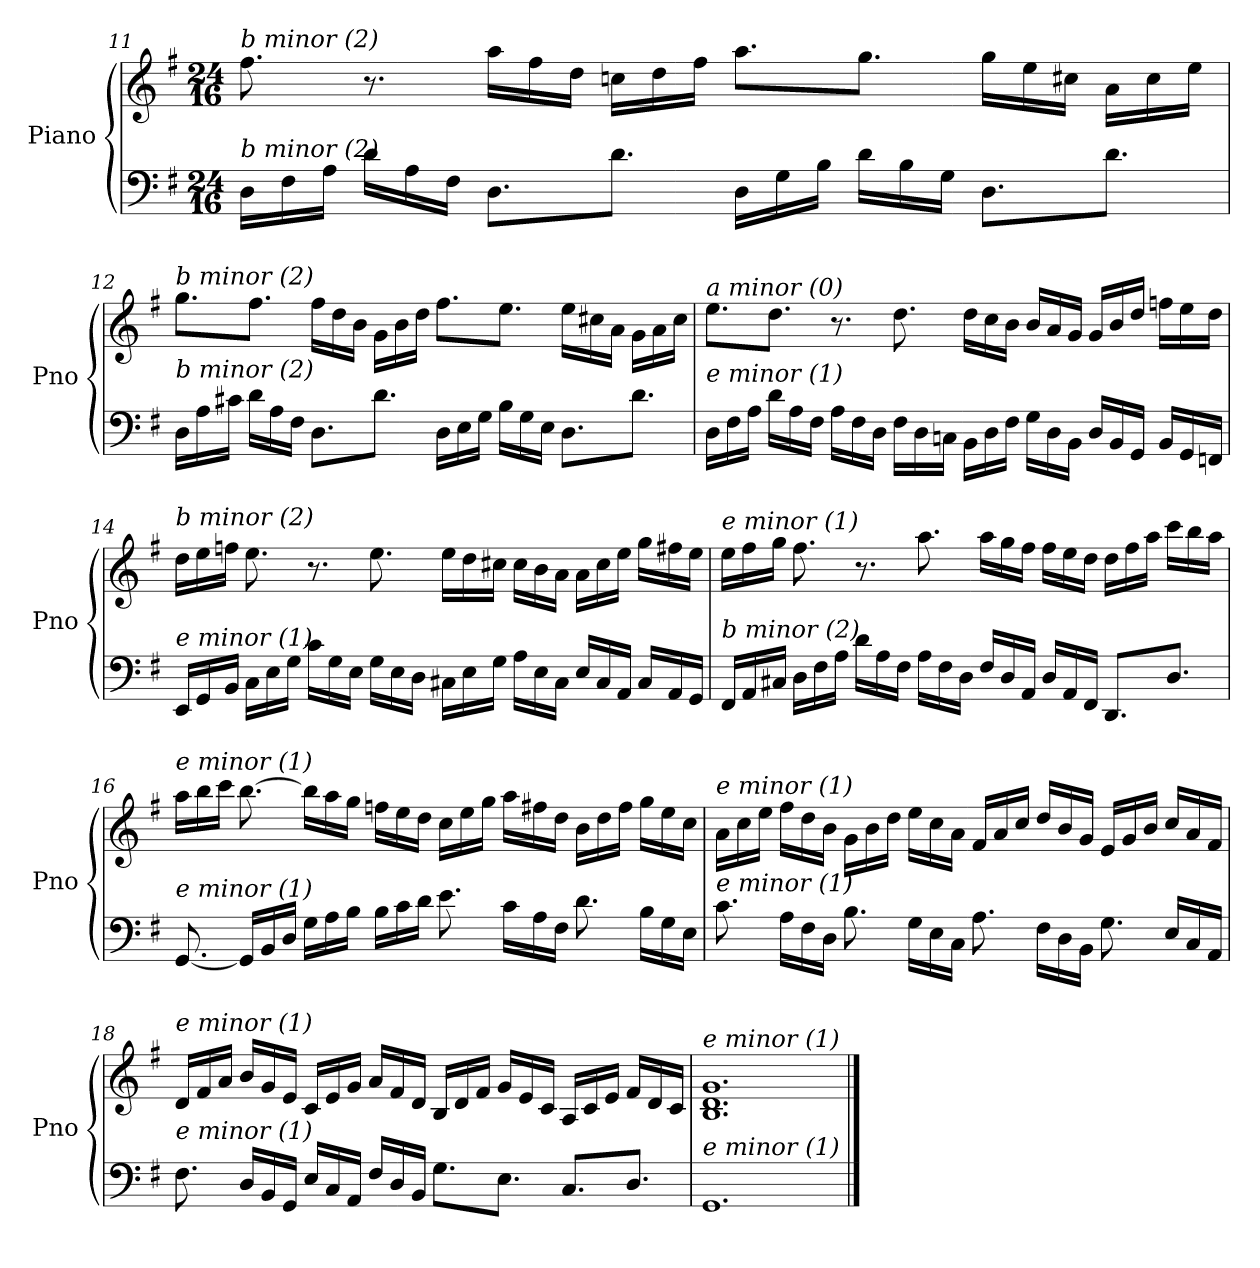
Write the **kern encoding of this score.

**kern	**kern
*part1	*part1
*staff2	*staff1
*I"Piano	*
*I'Pno	*
!!LO:PB:g=z
*clefF4	*clefG2
*k[f#]	*k[f#]
*G:	*G:
*M24/16	*M24/16
=11	=11
!	!LO:TX:i:t=b minor (2)
!LO:TX:i:t=b minor (2)	!
16D\LL	8.ff#\
16F#\	.
16A\JJ	.
16d\LL	8.r
16A\	.
16F#\JJ	.
8.D\L	16aa\LL
.	16ff#\
.	16dd\JJ
8.d\J	16ccn\LL
.	16dd\
.	16ff#\JJ
16D\LL	8.aa\L
16G\	.
16B\JJ	.
16d\LL	8.gg\J
16B\	.
16G\JJ	.
8.D\L	16gg\LL
.	16ee\
.	16cc#X\JJ
8.d\J	16a\LL
.	16cc#\
.	16ee\JJ
!!LO:LB:g=z
=12	=12
!	!LO:TX:i:t=b minor (2)
!LO:TX:i:t=b minor (2)	!
16D\LL	8.gg\L
16A\	.
16c#X\JJ	.
16d\LL	8.ff#\J
16A\	.
16F#\JJ	.
8.D\L	16ff#\LL
.	16dd\
.	16b\JJ
8.d\J	16g\LL
.	16b\
.	16dd\JJ
16D\LL	8.ff#\L
16E\	.
16G\JJ	.
16B\LL	8.ee\J
16G\	.
16E\JJ	.
8.D\L	16ee\LL
.	16cc#X\
.	16a\JJ
8.d\J	16g\LL
.	16a\
.	16cc#\JJ
!!LO:LB:g=z
=13	=13
!	!LO:TX:i:t=a minor (0)
!LO:TX:i:t=e minor (1)	!
16D\LL	8.ee\L
16F#\	.
16A\JJ	.
16d\LL	8.dd\J
16A\	.
16F#\JJ	.
16A\LL	8.r
16F#\	.
16D\JJ	.
16F#\LL	8.dd\
16D\	.
16Cn\JJ	.
16BB\LL	16dd\LL
16D\	16cc\
16F#\JJ	16b\JJ
16G\LL	16b/LL
16D\	16a/
16BB\JJ	16g/JJ
16D/LL	16g/LL
16BB/	16b/
16GG/JJ	16dd/JJ
16BB/LL	16ffn\LL
16GG/	16ee\
16FFn/JJ	16dd\JJ
!!LO:LB:g=z
=14	=14
!	!LO:TX:i:t=b minor (2)
!LO:TX:i:t=e minor (1)	!
16EE/LL	16dd\LL
16GG/	16ee\
16BB/JJ	16ffn\JJ
16C\LL	8.ee\
16E\	.
16G\JJ	.
16c\LL	8.r
16G\	.
16E\JJ	.
16G\LL	8.ee\
16E\	.
16D\JJ	.
16C#X\LL	16ee\LL
16E\	16dd\
16G\JJ	16cc#X\JJ
16A\LL	16cc#\LL
16E\	16b\
16C#\JJ	16a\JJ
16E/LL	16a\LL
16C#/	16cc#\
16AA/JJ	16ee\JJ
16C#/LL	16gg\LL
16AA/	16ff#X\
16GG/JJ	16ee\JJ
!!LO:LB:g=z
=15	=15
!	!LO:TX:i:t=e minor (1)
!LO:TX:i:t=b minor (2)	!
16FF#/LL	16ee\LL
16AA/	16ff#\
16C#X/JJ	16gg\JJ
16D\LL	8.ff#\
16F#\	.
16A\JJ	.
16d\LL	8.r
16A\	.
16F#\JJ	.
16A\LL	8.aa\
16F#\	.
16D\JJ	.
16F#/LL	16aa\LL
16D/	16gg\
16AA/JJ	16ff#\JJ
16D/LL	16ff#\LL
16AA/	16ee\
16FF#/JJ	16dd\JJ
8.DD/L	16dd\LL
.	16ff#\
.	16aa\JJ
8.D/J	16ccc\LL
.	16bb\
.	16aa\JJ
!!LO:PB:g=z
=16	=16
!	!LO:TX:i:t=e minor (1)
!LO:TX:i:t=e minor (1)	!
[8.GG/	16aa\LL
.	16bb\
.	16ccc\JJ
16GG/LL]	[8.bb\
16BB/	.
16D/JJ	.
16G\LL	16bb\LL]
16A\	16aa\
16B\JJ	16gg\JJ
16B\LL	16ffn\LL
16c\	16ee\
16d\JJ	16dd\JJ
8.e\	16cc\LL
.	16ee\
.	16gg\JJ
16c\LL	16aa\LL
16A\	16ff#X\
16F#\JJ	16dd\JJ
8.d\	16b\LL
.	16dd\
.	16ff#\JJ
16B\LL	16gg\LL
16G\	16ee\
16E\JJ	16cc\JJ
!!LO:PB:g=z
=17	=17
!	!LO:TX:i:t=e minor (1)
!LO:TX:i:t=e minor (1)	!
8.c\	16a\LL
.	16cc\
.	16ee\JJ
16A\LL	16ff#\LL
16F#\	16dd\
16D\JJ	16b\JJ
8.B\	16g\LL
.	16b\
.	16dd\JJ
16G\LL	16ee\LL
16E\	16cc\
16C\JJ	16a\JJ
8.A\	16f#/LL
.	16a/
.	16cc/JJ
16F#\LL	16dd/LL
16D\	16b/
16BB\JJ	16g/JJ
8.G\	16e/LL
.	16g/
.	16b/JJ
16E/LL	16cc/LL
16C/	16a/
16AA/JJ	16f#/JJ
!!LO:LB:g=z
=18	=18
!	!LO:TX:i:t=e minor (1)
!LO:TX:i:t=e minor (1)	!
8.F#\	16d/LL
.	16f#/
.	16a/JJ
16D/LL	16b/LL
16BB/	16g/
16GG/JJ	16e/JJ
16E/LL	16c/LL
16C/	16e/
16AA/JJ	16g/JJ
16F#/LL	16a/LL
16D/	16f#/
16BB/JJ	16d/JJ
8.G\L	16B/LL
.	16d/
.	16f#/JJ
8.E\J	16g/LL
.	16e/
.	16c/JJ
8.C/L	16A/LL
.	16c/
.	16e/JJ
8.D/J	16f#/LL
.	16d/
.	16c/JJ
=19	=19
!	!LO:TX:i:t=e minor (1)
!LO:TX:i:t=e minor (1)	!
1.GG	1.B 1.d 1.g
==	==
*-	*-
